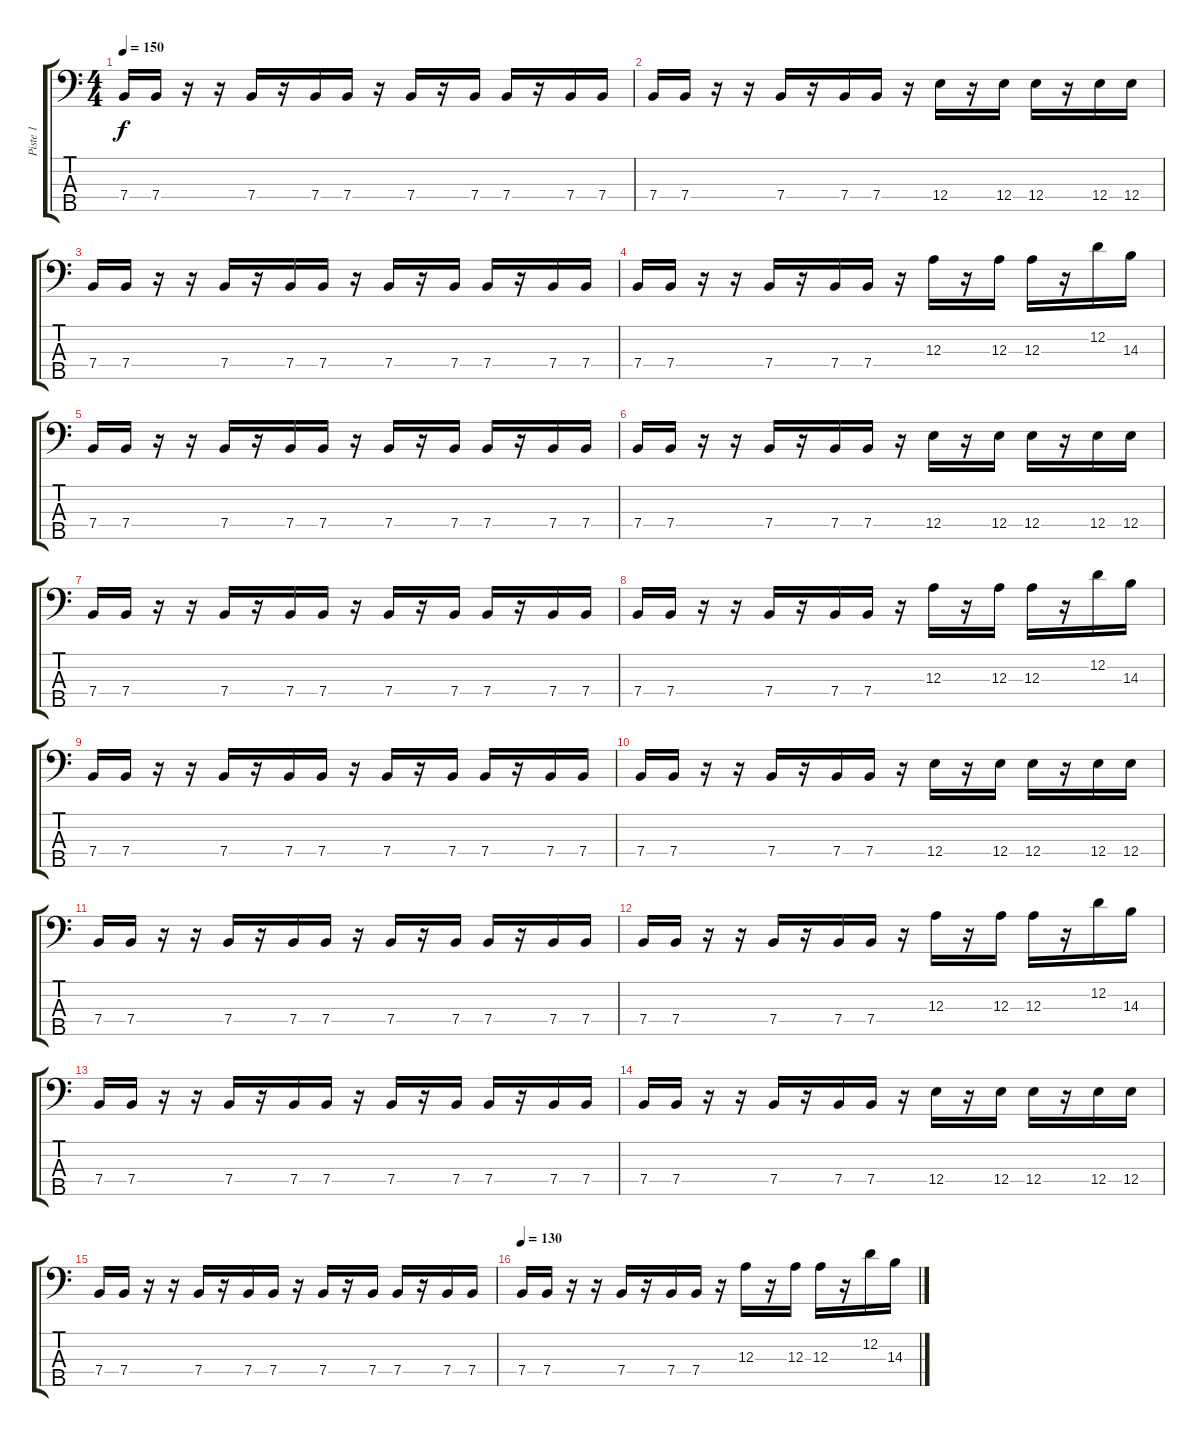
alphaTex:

\track ("Piste 1" "Piste 1") {instrument electricbasspick}
\staff {score tabs}
\tuning (G2 D2 A1 E1 B0) {hide}
\ts (4 4)
\tempo 150
\clef f4
\ks c
7.4.16{dy f} 7.4.16 r.16 r.16 7.4.16 r.16 7.4.16 7.4.16 r.16 7.4.16 r.16 7.4.16 7.4.16 r.16 7.4.16 7.4.16 |
7.4.16 7.4.16 r.16 r.16 7.4.16 r.16 7.4.16 7.4.16 r.16 12.4.16 r.16 12.4.16 12.4.16 r.16 12.4.16 12.4.16 |
7.4.16 7.4.16 r.16 r.16 7.4.16 r.16 7.4.16 7.4.16 r.16 7.4.16 r.16 7.4.16 7.4.16 r.16 7.4.16 7.4.16 |
7.4.16 7.4.16 r.16 r.16 7.4.16 r.16 7.4.16 7.4.16 r.16 12.3.16 r.16 12.3.16 12.3.16 r.16 12.2.16 14.3.16 |
7.4.16 7.4.16 r.16 r.16 7.4.16 r.16 7.4.16 7.4.16 r.16 7.4.16 r.16 7.4.16 7.4.16 r.16 7.4.16 7.4.16 |
7.4.16 7.4.16 r.16 r.16 7.4.16 r.16 7.4.16 7.4.16 r.16 12.4.16 r.16 12.4.16 12.4.16 r.16 12.4.16 12.4.16 |
7.4.16 7.4.16 r.16 r.16 7.4.16 r.16 7.4.16 7.4.16 r.16 7.4.16 r.16 7.4.16 7.4.16 r.16 7.4.16 7.4.16 |
7.4.16 7.4.16 r.16 r.16 7.4.16 r.16 7.4.16 7.4.16 r.16 12.3.16 r.16 12.3.16 12.3.16 r.16 12.2.16 14.3.16 |
7.4.16 7.4.16 r.16 r.16 7.4.16 r.16 7.4.16 7.4.16 r.16 7.4.16 r.16 7.4.16 7.4.16 r.16 7.4.16 7.4.16 |
7.4.16 7.4.16 r.16 r.16 7.4.16 r.16 7.4.16 7.4.16 r.16 12.4.16 r.16 12.4.16 12.4.16 r.16 12.4.16 12.4.16 |
7.4.16 7.4.16 r.16 r.16 7.4.16 r.16 7.4.16 7.4.16 r.16 7.4.16 r.16 7.4.16 7.4.16 r.16 7.4.16 7.4.16 |
7.4.16 7.4.16 r.16 r.16 7.4.16 r.16 7.4.16 7.4.16 r.16 12.3.16 r.16 12.3.16 12.3.16 r.16 12.2.16 14.3.16 |
7.4.16 7.4.16 r.16 r.16 7.4.16 r.16 7.4.16 7.4.16 r.16 7.4.16 r.16 7.4.16 7.4.16 r.16 7.4.16 7.4.16 |
7.4.16 7.4.16 r.16 r.16 7.4.16 r.16 7.4.16 7.4.16 r.16 12.4.16 r.16 12.4.16 12.4.16 r.16 12.4.16 12.4.16 |
7.4.16 7.4.16 r.16 r.16 7.4.16 r.16 7.4.16 7.4.16 r.16 7.4.16 r.16 7.4.16 7.4.16 r.16 7.4.16 7.4.16 |
\tempo 130
7.4.16 7.4.16 r.16 r.16 7.4.16 r.16 7.4.16 7.4.16 r.16 12.3.16 r.16 12.3.16 12.3.16 r.16 12.2.16 14.3.16
